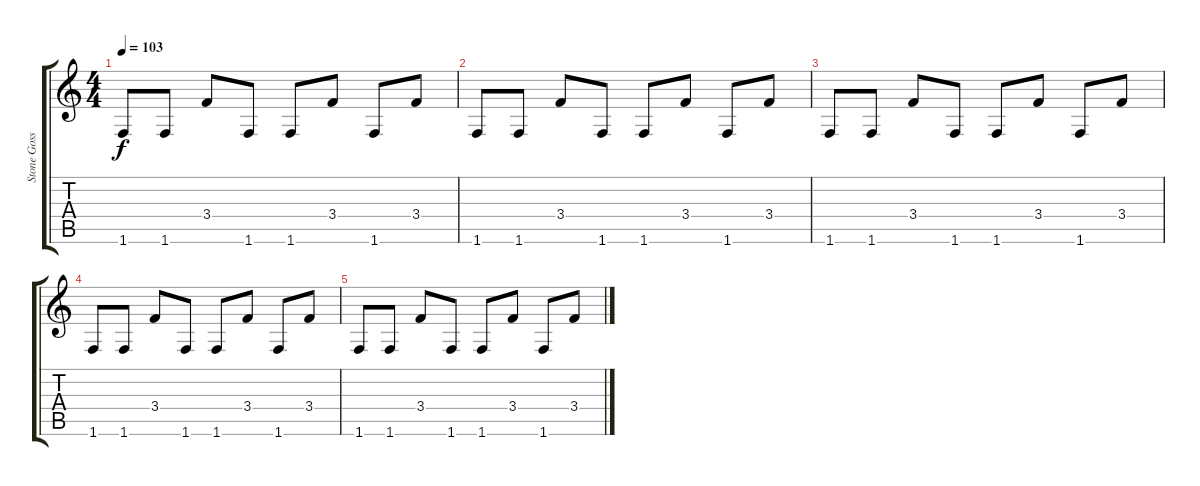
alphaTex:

\track ("Stone Gossard" "Stone Goss") {instrument electricguitarmuted}
\staff {score tabs}
\tuning (E4 B3 G3 D3 A2 E2) {hide}
\ts (4 4)
\tempo 103
\clef g2
\ks c
1.6.8{dy f} 1.6.8 3.4.8 1.6.8 1.6.8 3.4.8 1.6.8 3.4.8 |
1.6.8 1.6.8 3.4.8 1.6.8 1.6.8 3.4.8 1.6.8 3.4.8 |
1.6.8 1.6.8 3.4.8 1.6.8 1.6.8 3.4.8 1.6.8 3.4.8 |
1.6.8 1.6.8 3.4.8 1.6.8 1.6.8 3.4.8 1.6.8 3.4.8 |
1.6.8 1.6.8 3.4.8 1.6.8 1.6.8 3.4.8 1.6.8 3.4.8
